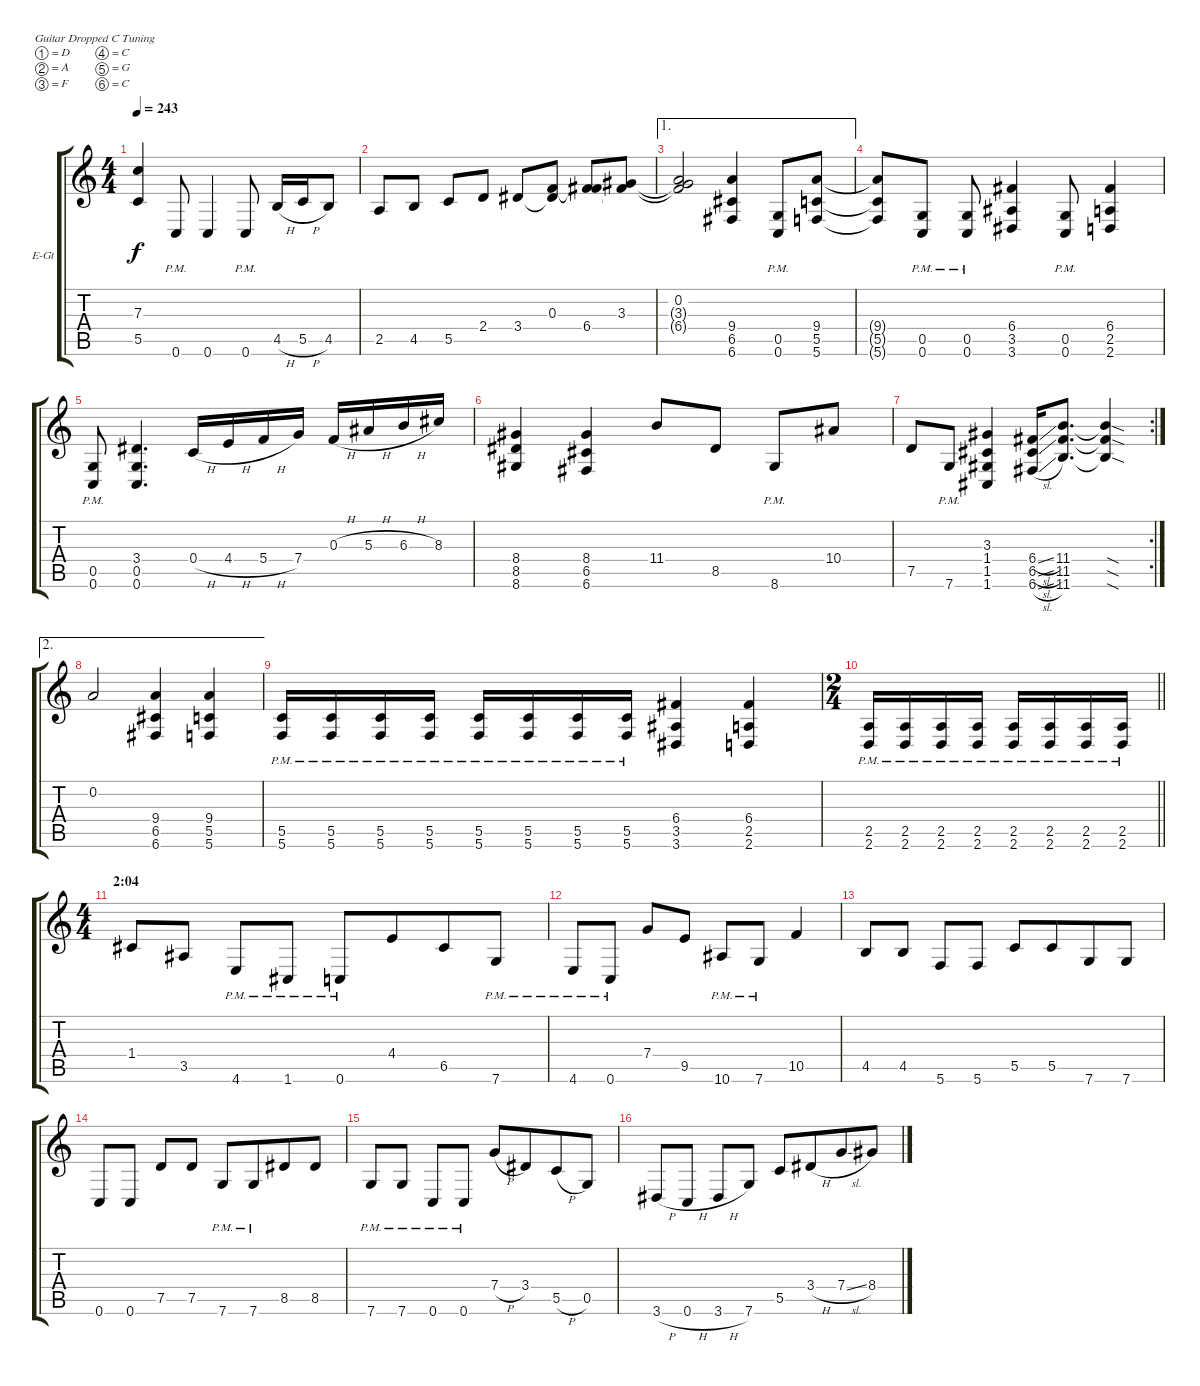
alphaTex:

\bracketExtendMode groupsimilarinstruments
\firstSystemTrackNameOrientation horizontal
\otherSystemsTrackNameOrientation horizontal
\track ("Right Guitar" "E-Gt") {instrument distortionguitar}
\staff {score tabs}
\tuning (D4 A3 F3 C3 G2 C2)
\ts (4 4)
\tempo 243
\clef g2
\ks c
(7.3 5.5).4{dy f} 0.6{pm}.8 0.6.4 0.6{pm}.8 4.5{h}.16 5.5{h}.16 4.5.8 |
2.5.8 4.5.8 5.5.8 2.4.8 3.4.8 (0.3 3.4{t}).8 (0.3{t} 6.4).8 (3.3 6.4{t}).8 |
\ae 1
(0.2 3.3{t} 6.4{t}).2 (9.4 6.5 6.6).4 (0.5{pm} 0.6{pm}).8 (9.4 5.5 5.6).8 |
(9.4{t} 5.5{t} 5.6{t}).8 (0.5{pm} 0.6{pm}).8 (0.5{pm} 0.6{pm}).8 (6.4 3.5 3.6).4 (0.5{pm} 0.6{pm}).8 (6.4 2.5 2.6).4 |
(0.5{pm} 0.6{pm}).8 (3.4 0.5 0.6).4{d} 0.4{h}.16 4.4{h}.16 5.4{h}.16 7.4.16 0.3{h}.16 5.3{h}.16 6.3{h}.16 8.3.16 |
(8.4 8.5 8.6).4 (8.4 6.5 6.6).4 11.4.8 8.5.8 8.6{pm}.8 10.4.8 |
\rc 2
7.5.8 7.6{pm}.8 (3.3 1.4 1.5 1.6).4 (6.4{sl} 6.5{sl} 6.6{sl}).16 (11.4 11.5 11.6).8{d} (11.4{sod t} 11.5{sod t} 11.6{sod t}).4 |
\ae 2
0.2.2 (9.4 6.5 6.6).4 (9.4 5.5 5.6).4 |
(5.5{pm} 5.6{pm}).16 (5.5{pm} 5.6{pm}).16 (5.5{pm} 5.6{pm}).16 (5.5{pm} 5.6{pm}).16 (5.5{pm} 5.6{pm}).16 (5.5{pm} 5.6{pm}).16 (5.5{pm} 5.6{pm}).16 (5.5{pm} 5.6{pm}).16 (6.4 3.5 3.6).4 (6.4 2.5 2.6).4 |
\ts (2 4)
\beaming (8 2 2)
\barLineRight lightlight
(2.5{pm} 2.6{pm}).16 (2.5{pm} 2.6{pm}).16 (2.5{pm} 2.6{pm}).16 (2.5{pm} 2.6{pm}).16 (2.5{pm} 2.6{pm}).16 (2.5{pm} 2.6{pm}).16 (2.5{pm} 2.6{pm}).16 (2.5{pm} 2.6{pm}).16 |
\ts (4 4)
\beaming (8 2 2 4)
\section ("" "2:04")
1.4.8 3.5.8 4.6{pm}.8 1.6{pm}.8 0.6{pm}.8 4.4.8 6.5.8 7.6{pm}.8 |
4.6{pm}.8 0.6{pm}.8 7.4.8 9.5.8 10.6{pm}.8 7.6{pm}.8 10.5.4 |
4.5.8 4.5.8 5.6.8 5.6.8 5.5.8 5.5.8 7.6.8 7.6.8 |
0.6.8 0.6.8 7.5.8 7.5.8 7.6{pm}.8 7.6{pm}.8 8.5.8 8.5.8 |
7.6{pm}.8 7.6{pm}.8 0.6{pm}.8 0.6{pm}.8 7.4{h}.8 3.4.8 5.5{h}.8 0.5.8 |
3.6{h}.8 0.6{h}.8 3.6{h}.8 7.6.8 5.5.8 3.4{h}.8 7.4{sl}.8 8.4.8
